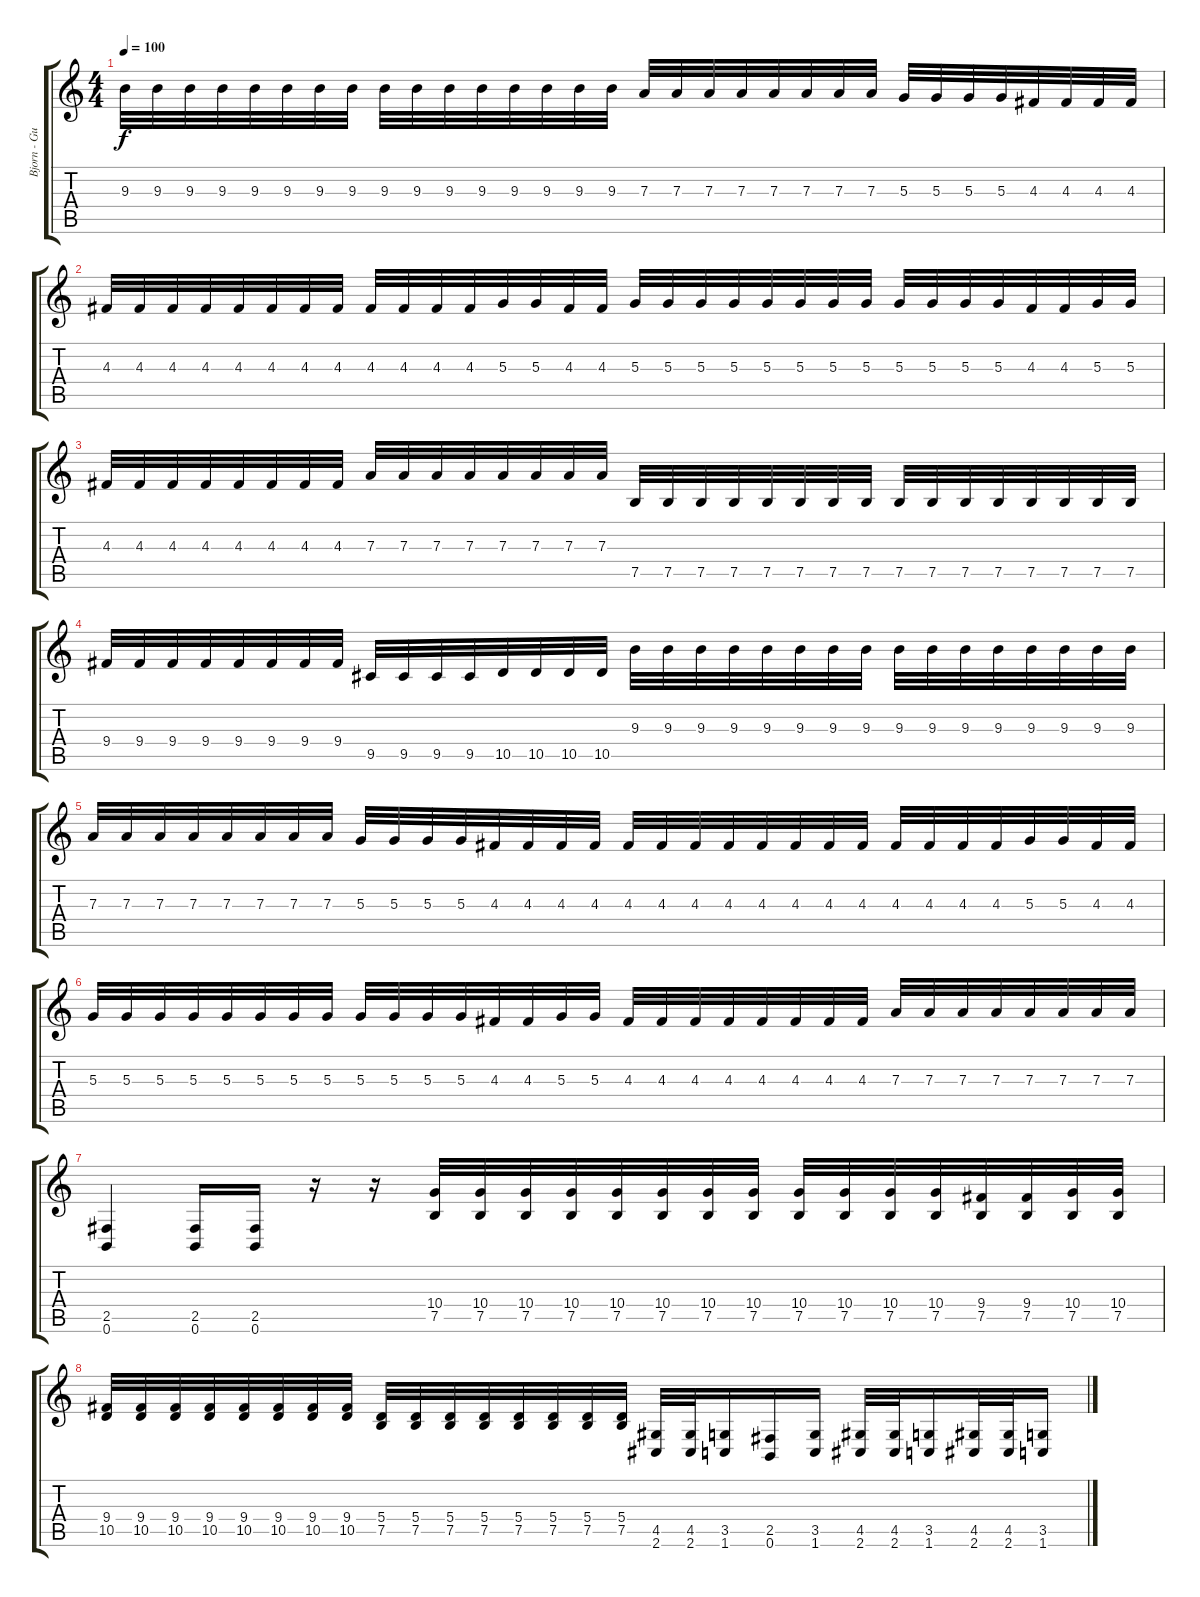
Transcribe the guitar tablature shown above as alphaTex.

\track ("Bjorn - Guitar" "Bjorn - Gu") {instrument distortionguitar}
\staff {score tabs}
\tuning (B3 Gb3 D3 A2 E2 B1) {hide}
\ts (4 4)
\tempo 100
\clef g2
\ks c
9.3.32{dy f} 9.3.32 9.3.32 9.3.32 9.3.32 9.3.32 9.3.32 9.3.32 9.3.32 9.3.32 9.3.32 9.3.32 9.3.32 9.3.32 9.3.32 9.3.32 7.3.32 7.3.32 7.3.32 7.3.32 7.3.32 7.3.32 7.3.32 7.3.32 5.3.32 5.3.32 5.3.32 5.3.32 4.3.32 4.3.32 4.3.32 4.3.32 |
4.3.32 4.3.32 4.3.32 4.3.32 4.3.32 4.3.32 4.3.32 4.3.32 4.3.32 4.3.32 4.3.32 4.3.32 5.3.32 5.3.32 4.3.32 4.3.32 5.3.32 5.3.32 5.3.32 5.3.32 5.3.32 5.3.32 5.3.32 5.3.32 5.3.32 5.3.32 5.3.32 5.3.32 4.3.32 4.3.32 5.3.32 5.3.32 |
4.3.32 4.3.32 4.3.32 4.3.32 4.3.32 4.3.32 4.3.32 4.3.32 7.3.32 7.3.32 7.3.32 7.3.32 7.3.32 7.3.32 7.3.32 7.3.32 7.5.32 7.5.32 7.5.32 7.5.32 7.5.32 7.5.32 7.5.32 7.5.32 7.5.32 7.5.32 7.5.32 7.5.32 7.5.32 7.5.32 7.5.32 7.5.32 |
9.4.32 9.4.32 9.4.32 9.4.32 9.4.32 9.4.32 9.4.32 9.4.32 9.5.32 9.5.32 9.5.32 9.5.32 10.5.32 10.5.32 10.5.32 10.5.32 9.3.32 9.3.32 9.3.32 9.3.32 9.3.32 9.3.32 9.3.32 9.3.32 9.3.32 9.3.32 9.3.32 9.3.32 9.3.32 9.3.32 9.3.32 9.3.32 |
7.3.32 7.3.32 7.3.32 7.3.32 7.3.32 7.3.32 7.3.32 7.3.32 5.3.32 5.3.32 5.3.32 5.3.32 4.3.32 4.3.32 4.3.32 4.3.32 4.3.32 4.3.32 4.3.32 4.3.32 4.3.32 4.3.32 4.3.32 4.3.32 4.3.32 4.3.32 4.3.32 4.3.32 5.3.32 5.3.32 4.3.32 4.3.32 |
5.3.32 5.3.32 5.3.32 5.3.32 5.3.32 5.3.32 5.3.32 5.3.32 5.3.32 5.3.32 5.3.32 5.3.32 4.3.32 4.3.32 5.3.32 5.3.32 4.3.32 4.3.32 4.3.32 4.3.32 4.3.32 4.3.32 4.3.32 4.3.32 7.3.32 7.3.32 7.3.32 7.3.32 7.3.32 7.3.32 7.3.32 7.3.32 |
(2.5 0.6).4 (2.5 0.6).16 (2.5 0.6).16 r.16 r.16 (10.4 7.5).32 (10.4 7.5).32 (10.4 7.5).32 (10.4 7.5).32 (10.4 7.5).32 (10.4 7.5).32 (10.4 7.5).32 (10.4 7.5).32 (10.4 7.5).32 (10.4 7.5).32 (10.4 7.5).32 (10.4 7.5).32 (9.4 7.5).32 (9.4 7.5).32 (10.4 7.5).32 (10.4 7.5).32 |
(9.4 10.5).32 (9.4 10.5).32 (9.4 10.5).32 (9.4 10.5).32 (9.4 10.5).32 (9.4 10.5).32 (9.4 10.5).32 (9.4 10.5).32 (5.4 7.5).32 (5.4 7.5).32 (5.4 7.5).32 (5.4 7.5).32 (5.4 7.5).32 (5.4 7.5).32 (5.4 7.5).32 (5.4 7.5).32 (4.5 2.6).32 (4.5 2.6).32 (3.5 1.6).16 (2.5 0.6).16 (3.5 1.6).16 (4.5 2.6).32 (4.5 2.6).32 (3.5 1.6).16 (4.5 2.6).32 (4.5 2.6).32 (3.5 1.6).16
